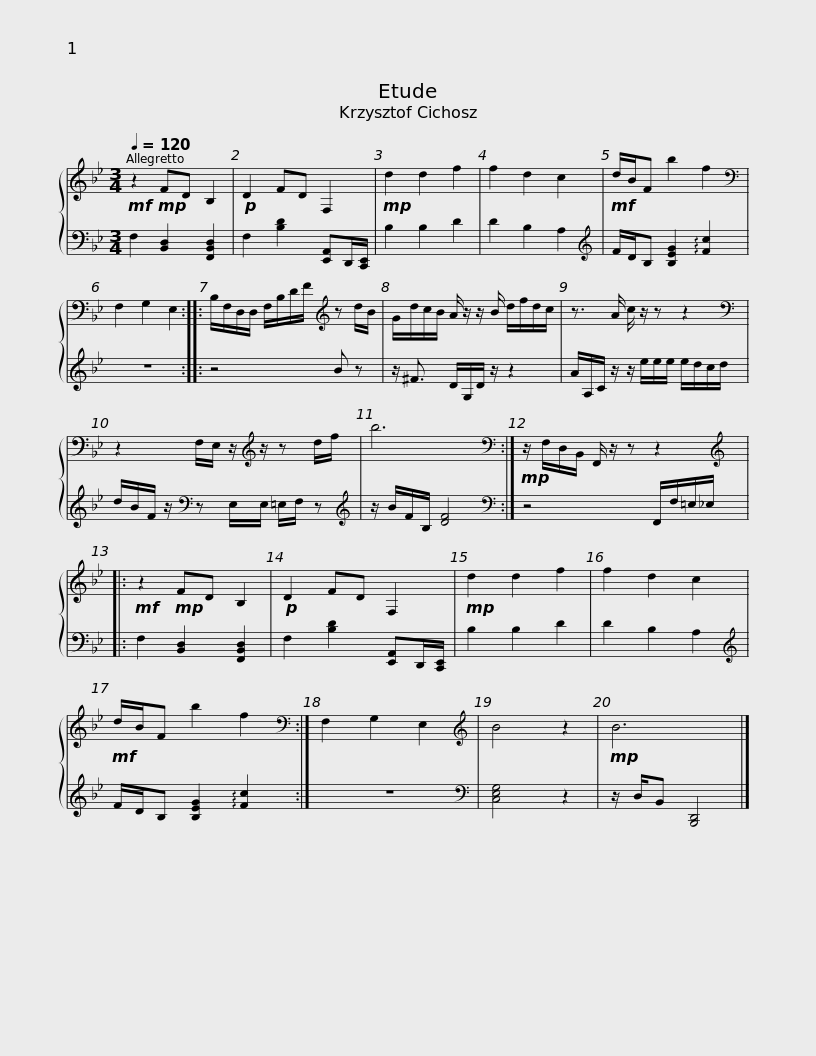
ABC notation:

X:1
%%score { 1 | 2 }
L:1/8
Q:1/4=120
M:3/4
I:linebreak $
K:Bb
V:1 treble
V:2 bass
V:1
!mf! z2!mp! FD B,2 |!p! D2 FD F,2 |!mp! d2 d2 f2 | f2 d2 c2 |!mf! d/B/F b2 f2 | %5
[K:bass] F,2 G,2 E,2 ::$ B,/F,/D,/D,/ F,/B,/D/F/[K:treble] z d/B/ | G/d/c/B/ A/ z/ z/ B/ d/f/d/c/ | z3/2 A/ c/ z/ z z2 |$[K:bass] z2 F,/E,/ z/[K:treble] z/ z d/f/ | %10
 b6 :|[K:bass]!mp! z/ F,/D,/B,,/ F,,/ z/ z z2 |:[K:treble]!mf! z2!mp! FD B,2 |$!p! D2 FD F,2 |!mp! d2 d2 f2 | %15
 f2 d2 c2 |!mf! d/B/F b2 f2 :|[K:bass] F,2 G,2 E,2 |[K:treble] B4 z2 |!mp! B6 |] %20
V:2
 F,2 [B,,D,]2 [F,,B,,D,]2 | F,2 [B,D]2 [E,,A,,]D,,/[C,,E,,]/ | B,2 B,2 D2 | D2 B,2 A,2 |[K:treble] F/D/B, [B,EG]2 !arpeggio![Fc]2 | %5
 z6 ::$ z4 B z | z/ ^F3/2 D/G,/D/ z/ z2 | A/A,/C/ z/ z/ e/e/e/ e/d/c/d/ |$ d/B/F/ z/[K:bass] z E,/E,/ =E,/F,/ z | %10
[K:treble] z/ B/F/B,/ [DF]4 :|[K:bass] z4 F,,/F,/=E,/_E,/ |: F,2 [B,,D,]2 [F,,B,,D,]2 |$ F,2 [B,D]2 [E,,A,,]D,,/[C,,E,,]/ | B,2 B,2 D2 | %15
 D2 B,2 A,2 |[K:treble] F/D/B, [B,EG]2 !arpeggio![Fc]2 :| z6 |[K:bass] [C,E,G,]4 z2 | z/ D,/B,, [B,,,D,,]4 |] %20
